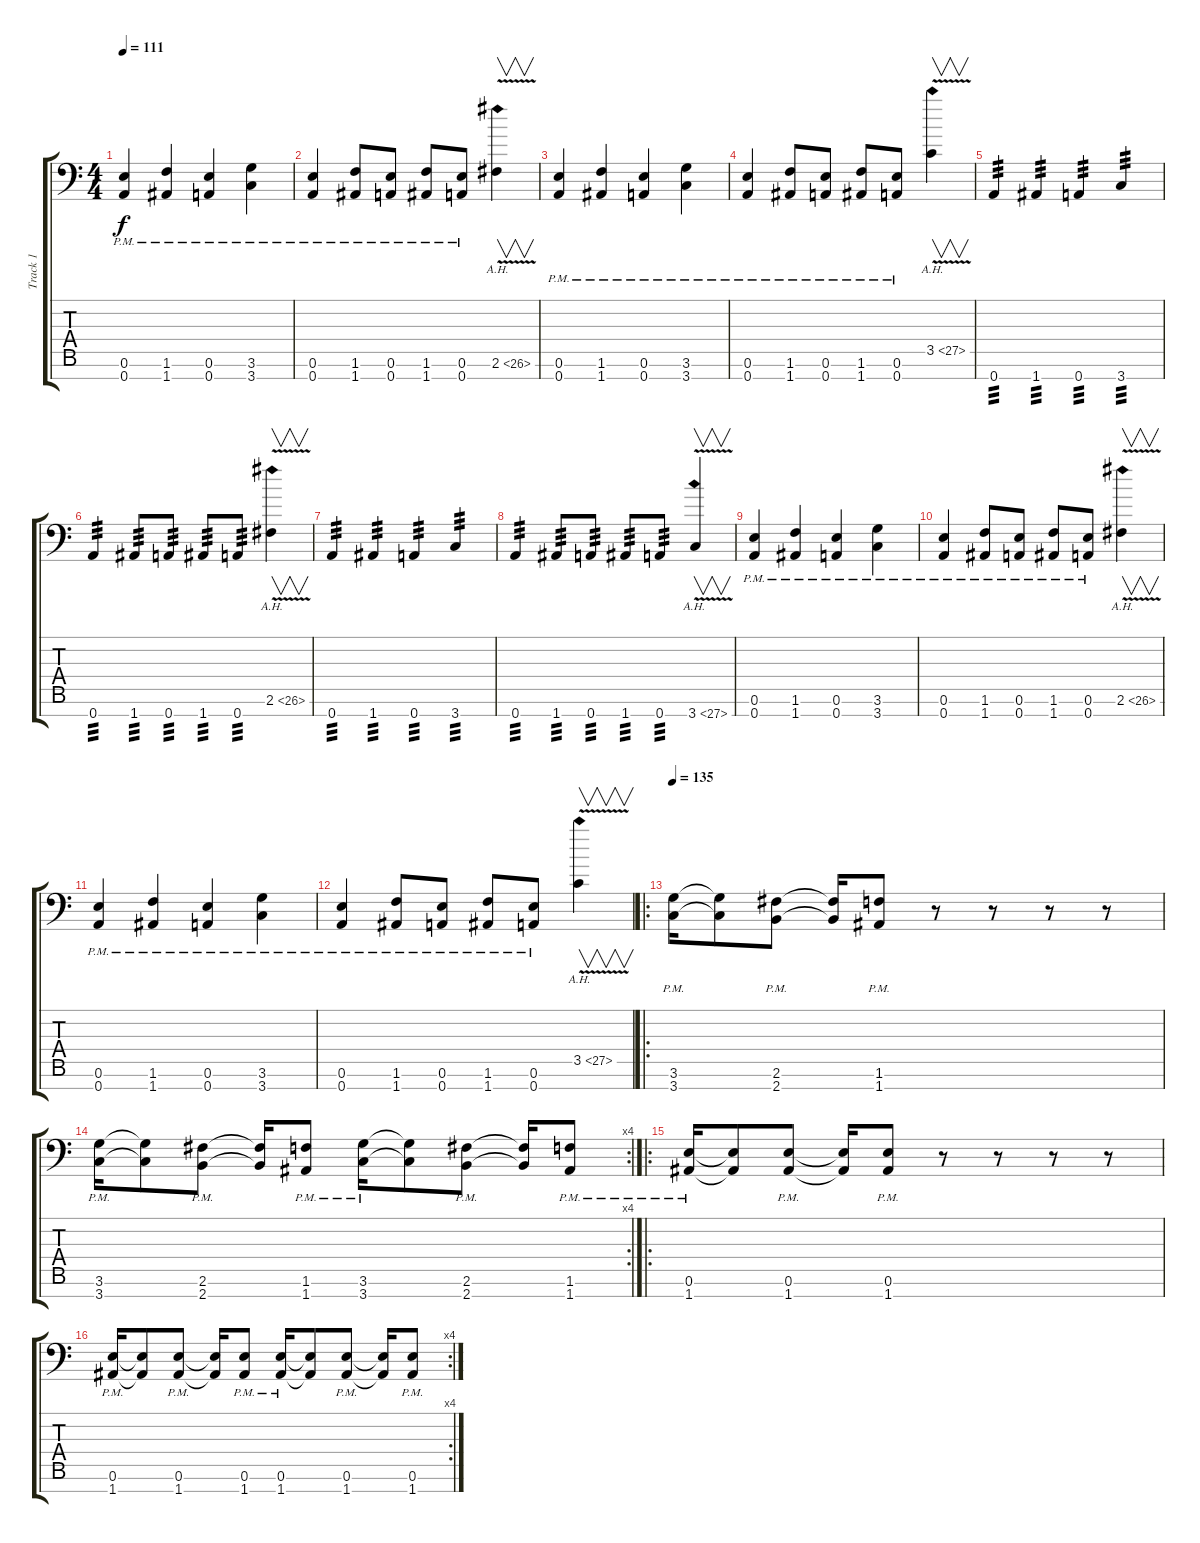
\track ("Track 1" "Track 1") {instrument distortionguitar}
\staff {score tabs}
\tuning (E4 B3 G3 D3 A2 E2 A1) {hide}
\ts (4 4)
\tempo 111
\clef f4
\ks c
(0.6{pm} 0.7{pm}).4{dy f} (1.6{pm} 1.7{pm}).4 (0.6{pm} 0.7{pm}).4 (3.6{pm} 3.7{pm}).4 |
(0.6{pm} 0.7{pm}).4 (1.6{pm} 1.7{pm}).8 (0.6{pm} 0.7{pm}).8 (1.6{pm} 1.7{pm}).8 (0.6{pm} 0.7{pm}).8 2.6{ah 24 v}.4{v} |
(0.6{pm} 0.7{pm}).4 (1.6{pm} 1.7{pm}).4 (0.6{pm} 0.7{pm}).4 (3.6{pm} 3.7{pm}).4 |
(0.6{pm} 0.7{pm}).4 (1.6{pm} 1.7{pm}).8 (0.6{pm} 0.7{pm}).8 (1.6{pm} 1.7{pm}).8 (0.6{pm} 0.7{pm}).8 3.5{ah 24 v}.4{v} |
0.7.4{tp 3} 1.7.4{tp 3} 0.7.4{tp 3} 3.7.4{tp 3} |
0.7.4{tp 3} 1.7.8{tp 3} 0.7.8{tp 3} 1.7.8{tp 3} 0.7.8{tp 3} 2.6{ah 24 v}.4{v} |
0.7.4{tp 3} 1.7.4{tp 3} 0.7.4{tp 3} 3.7.4{tp 3} |
0.7.4{tp 3} 1.7.8{tp 3} 0.7.8{tp 3} 1.7.8{tp 3} 0.7.8{tp 3} 3.7{ah 24 v}.4{v} |
(0.6{pm} 0.7{pm}).4 (1.6{pm} 1.7{pm}).4 (0.6{pm} 0.7{pm}).4 (3.6{pm} 3.7{pm}).4 |
(0.6{pm} 0.7{pm}).4 (1.6{pm} 1.7{pm}).8 (0.6{pm} 0.7{pm}).8 (1.6{pm} 1.7{pm}).8 (0.6{pm} 0.7{pm}).8 2.6{ah 24 v}.4{v} |
(0.6{pm} 0.7{pm}).4 (1.6{pm} 1.7{pm}).4 (0.6{pm} 0.7{pm}).4 (3.6{pm} 3.7{pm}).4 |
(0.6{pm} 0.7{pm}).4 (1.6{pm} 1.7{pm}).8 (0.6{pm} 0.7{pm}).8 (1.6{pm} 1.7{pm}).8 (0.6{pm} 0.7{pm}).8 3.5{ah 24 v}.4{v} |
\ro
\tempo 135
(3.6{pm} 3.7{pm}).16 (3.6{t} 3.7{t}).8 (2.6{pm} 2.7{pm}).8 (2.6{t} 2.7{t}).16 (1.6{pm} 1.7{pm}).8 r.8 r.8 r.8 r.8 |
\rc 4
(3.6{pm} 3.7{pm}).16 (3.6{t} 3.7{t}).8 (2.6{pm} 2.7{pm}).8 (2.6{t} 2.7{t}).16 (1.6{pm} 1.7{pm}).8 (3.6{pm} 3.7{pm}).16 (3.6{t} 3.7{t}).8 (2.6{pm} 2.7{pm}).8 (2.6{t} 2.7{t}).16 (1.6{pm} 1.7{pm}).8 |
\ro
(0.6{pm} 1.7{pm}).16 (0.6{t} 1.7{t}).8 (0.6{pm} 1.7{pm}).8 (0.6{t} 1.7{t}).16 (0.6{pm} 1.7{pm}).8 r.8 r.8 r.8 r.8 |
\rc 4
(0.6{pm} 1.7{pm}).16 (0.6{t} 1.7{t}).8 (0.6{pm} 1.7{pm}).8 (0.6{t} 1.7{t}).16 (0.6{pm} 1.7{pm}).8 (0.6{pm} 1.7{pm}).16 (0.6{t} 1.7{t}).8 (0.6{pm} 1.7{pm}).8 (0.6{t} 1.7{t}).16 (0.6{pm} 1.7{pm}).8
